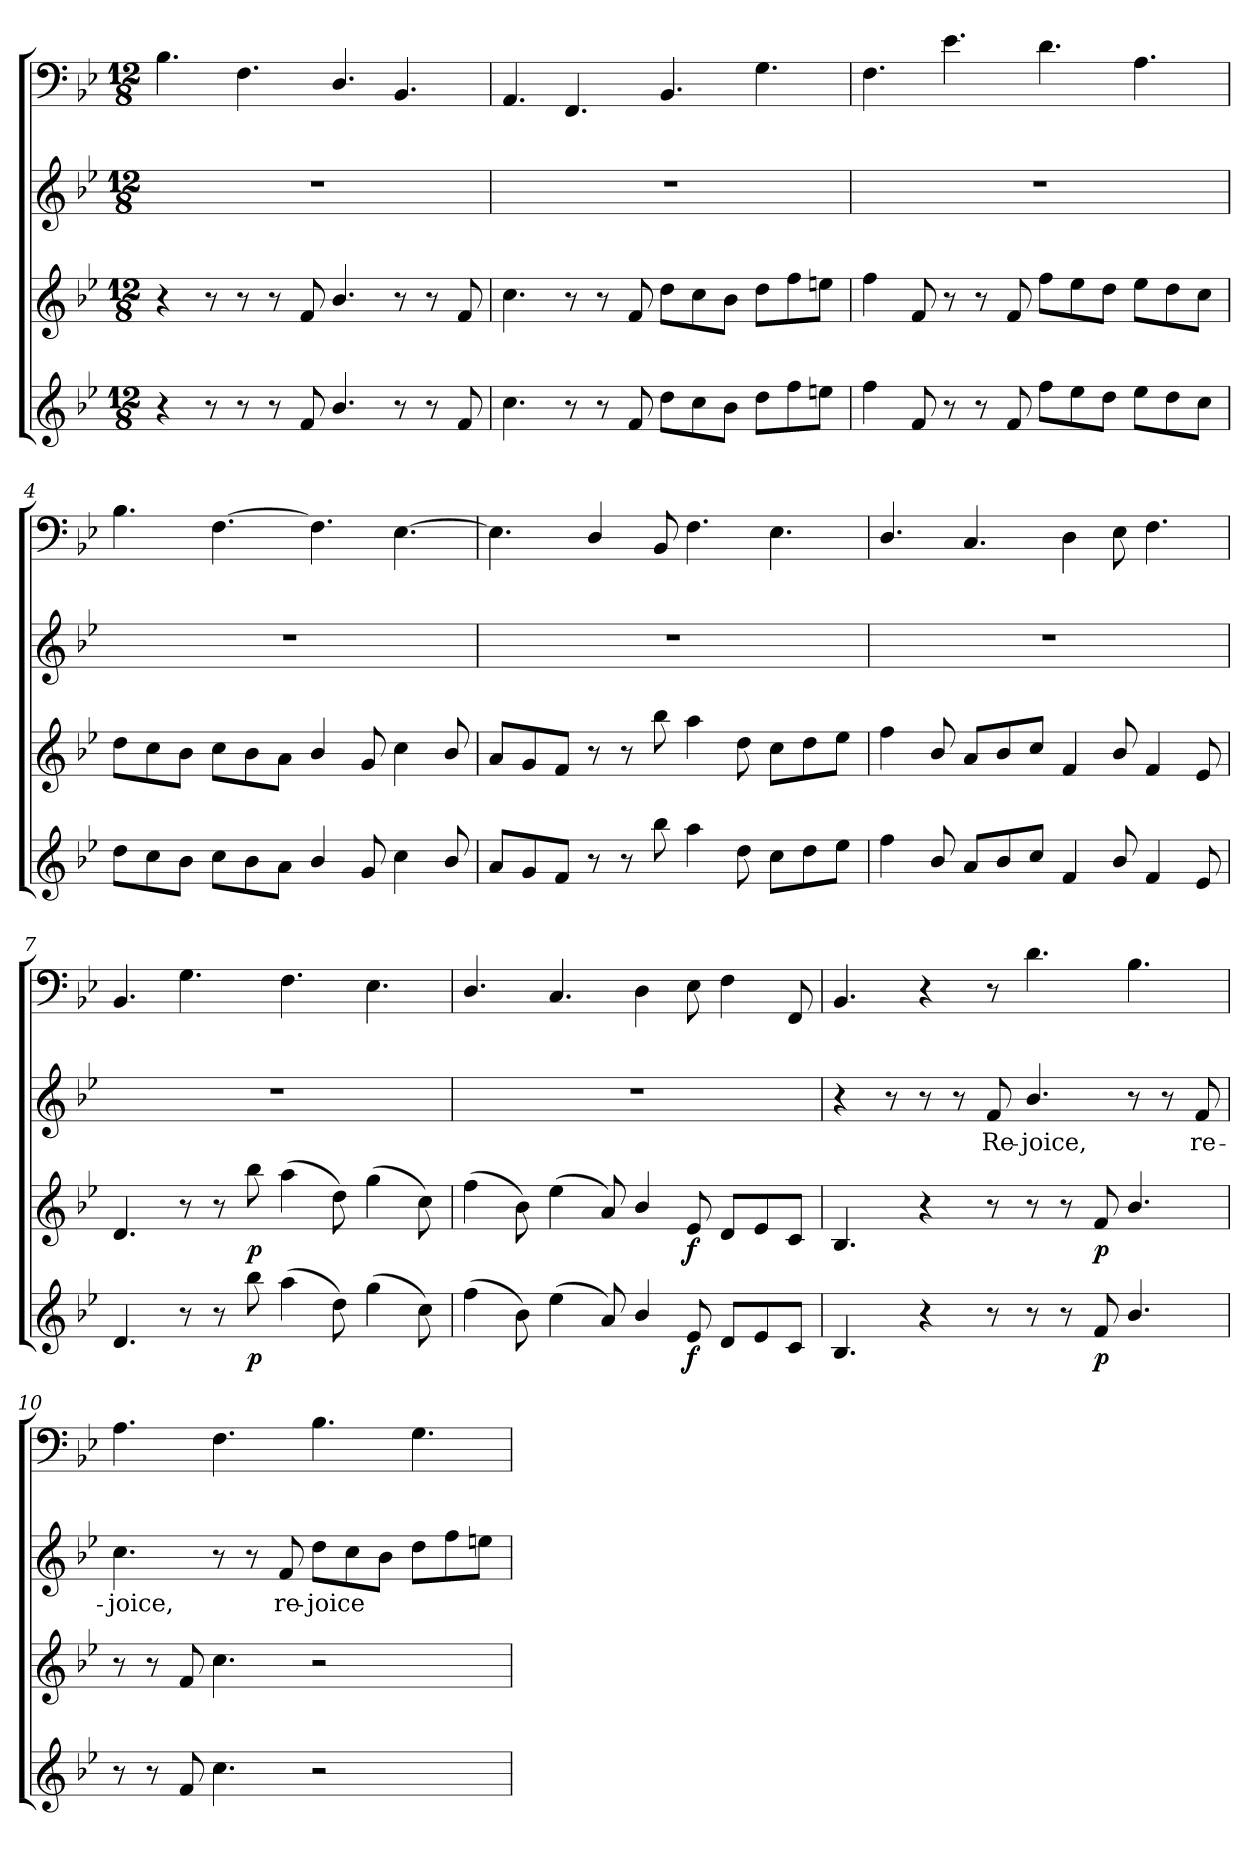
**kern	**dynam	**kern	**dynam	**kern	**text	**kern
*part4	*part4	*part3	*part3	*part2	*part2	*part1
*staff4	*staff4	*staff3	*staff3	*staff2	*staff2	*staff1
*clefG2	*	*clefG2	*	*clefG2	*	*clefF4
*k[b-e-]	*	*k[b-e-]	*	*k[b-e-]	*	*k[b-e-]
*B-:	*	*B-:	*	*B-:	*	*B-:
*M12/8	*	*M12/8	*	*M12/8	*	*M12/8
=1	=1	=1	=1	=1	=1	=1
4r	.	4r	.	1.r	.	4.B-\
8r	.	8r	.	.	.	.
8r	.	8r	.	.	.	4.F\
8r	.	8r	.	.	.	.
8f/	.	8f/	.	.	.	.
4.b-/	.	4.b-/	.	.	.	4.D/
8r	.	8r	.	.	.	4.BB-/
8r	.	8r	.	.	.	.
8f/	.	8f/	.	.	.	.
=2	=2	=2	=2	=2	=2	=2
4.cc\	.	4.cc\	.	1.r	.	4.AA/
8r	.	8r	.	.	.	4.FF/
8r	.	8r	.	.	.	.
8f/	.	8f/	.	.	.	.
8dd\L	.	8dd\L	.	.	.	4.BB-/
8cc\	.	8cc\	.	.	.	.
8b-\J	.	8b-\J	.	.	.	.
8dd\L	.	8dd\L	.	.	.	4.G\
8ff\	.	8ff\	.	.	.	.
8een\J	.	8een\J	.	.	.	.
=3	=3	=3	=3	=3	=3	=3
4ff\	.	4ff\	.	1.r	.	4.F\
8f/	.	8f/	.	.	.	.
8r	.	8r	.	.	.	4.e-\
8r	.	8r	.	.	.	.
8f/	.	8f/	.	.	.	.
8ff\L	.	8ff\L	.	.	.	4.d\
8ee-\	.	8ee-\	.	.	.	.
8dd\J	.	8dd\J	.	.	.	.
8ee-\L	.	8ee-\L	.	.	.	4.A\
8dd\	.	8dd\	.	.	.	.
8cc\J	.	8cc\J	.	.	.	.
=4	=4	=4	=4	=4	=4	=4
8dd\L	.	8dd\L	.	1.r	.	4.B-\
8cc\	.	8cc\	.	.	.	.
8b-\J	.	8b-\J	.	.	.	.
8cc\L	.	8cc\L	.	.	.	[4.F\
8b-\	.	8b-\	.	.	.	.
8a\J	.	8a\J	.	.	.	.
4b-/	.	4b-/	.	.	.	4.F\]
8g/	.	8g/	.	.	.	.
4cc\	.	4cc\	.	.	.	[4.E-\
8b-/	.	8b-/	.	.	.	.
=5	=5	=5	=5	=5	=5	=5
8a/L	.	8a/L	.	1.r	.	4.E-\]
8g/	.	8g/	.	.	.	.
8f/J	.	8f/J	.	.	.	.
8r	.	8r	.	.	.	4D/
8r	.	8r	.	.	.	.
8bb-\	.	8bb-\	.	.	.	8BB-/
4aa\	.	4aa\	.	.	.	4.F\
8dd\	.	8dd\	.	.	.	.
8cc\L	.	8cc\L	.	.	.	4.E-\
8dd\	.	8dd\	.	.	.	.
8ee-\J	.	8ee-\J	.	.	.	.
=6	=6	=6	=6	=6	=6	=6
4ff\	.	4ff\	.	1.r	.	4.D/
8b-/	.	8b-/	.	.	.	.
8a/L	.	8a/L	.	.	.	4.C/
8b-/	.	8b-/	.	.	.	.
8cc/J	.	8cc/J	.	.	.	.
4f/	.	4f/	.	.	.	4D\
8b-/	.	8b-/	.	.	.	8E-\
4f/	.	4f/	.	.	.	4.F\
8e-/	.	8e-/	.	.	.	.
=7	=7	=7	=7	=7	=7	=7
4.d/	.	4.d/	.	1.r	.	4.BB-/
8r	.	8r	.	.	.	4.G\
8r	.	8r	.	.	.	.
8bb-\	p	8bb-\	p	.	.	.
(4aa\	.	(4aa\	.	.	.	4.F\
8dd\)	.	8dd\)	.	.	.	.
(4gg\	.	(4gg\	.	.	.	4.E-\
8cc\)	.	8cc\)	.	.	.	.
=8	=8	=8	=8	=8	=8	=8
(4ff\	.	(4ff\	.	1.r	.	4.D/
8b-\)	.	8b-\)	.	.	.	.
(4ee-\	.	(4ee-\	.	.	.	4.C/
8a/)	.	8a/)	.	.	.	.
4b-/	.	4b-/	.	.	.	4D\
8e-/	f	8e-/	f	.	.	8E-\
8d/L	.	8d/L	.	.	.	4F\
8e-/	.	8e-/	.	.	.	.
8c/J	.	8c/J	.	.	.	8FF/
=9	=9	=9	=9	=9	=9	=9
4.B-/	.	4.B-/	.	4r	.	4.BB-/
.	.	.	.	8r	.	.
4r	.	4r	.	8r	.	4r
.	.	.	.	8r	.	.
8r	.	8r	.	8f/	Re-	8r
8r	.	8r	.	4.b-/	-joice,	4.d\
8r	.	8r	.	.	.	.
8f/	p	8f/	p	.	.	.
4.b-/	.	4.b-/	.	8r	.	4.B-\
.	.	.	.	8r	.	.
.	.	.	.	8f/	re-	.
=10	=10	=10	=10	=10	=10	=10
8r	.	8r	.	4.cc\	-joice,	4.A\
8r	.	8r	.	.	.	.
8f/	.	8f/	.	.	.	.
4.cc\	.	4.cc\	.	8r	.	4.F\
.	.	.	.	8r	.	.
.	.	.	.	8f/	re-	.
2r	.	2r	.	8dd\L	-joice	4.B-\
.	.	.	.	8cc\	.	.
.	.	.	.	8b-\J	.	.
.	.	.	.	8dd\L	.	4.G\
4ryy	.	4ryy	.	8ff\	.	.
.	.	.	.	8een\J	.	.
=	=	=	=	=	=	=
*-	*-	*-	*-	*-	*-	*-
